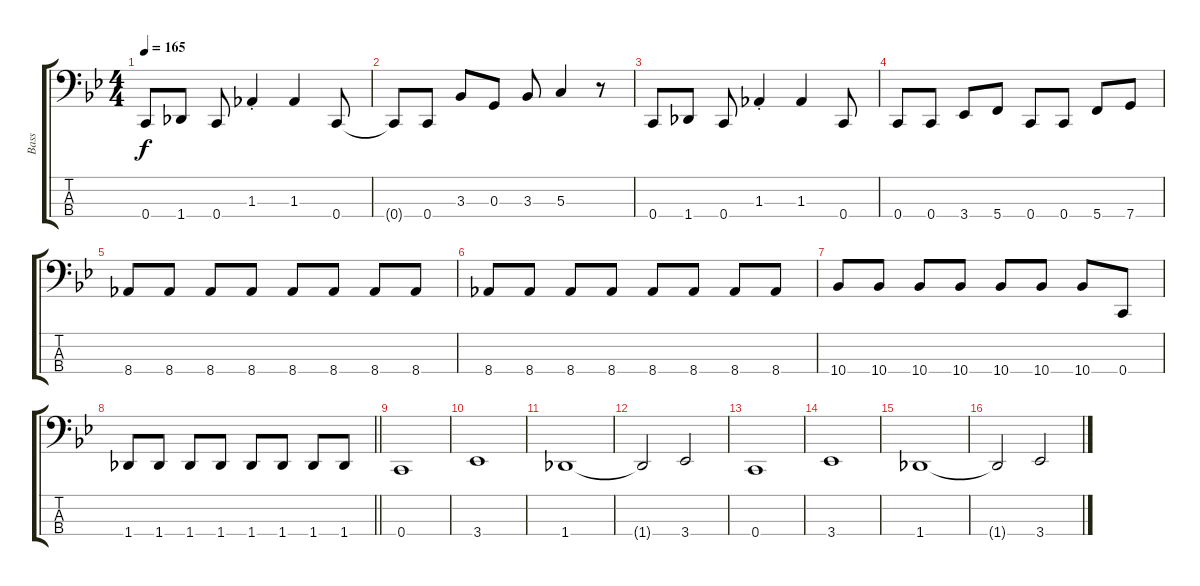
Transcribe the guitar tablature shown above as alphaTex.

\track ("Bass" "Bass") {instrument electricbassfinger}
\staff {score tabs}
\tuning (F2 C2 G1 C1) {hide}
\ts (4 4)
\tempo 165
\clef f4
\ks bb
0.4.8{dy f instrument electricbassfinger} 1.4.8 0.4.8 1.3{st}.4 1.3.4 0.4.8 |
0.4{t}.8 0.4.8 3.3.8 0.3.8 3.3.8 5.3.4 r.8 |
0.4.8 1.4.8 0.4.8 1.3{st}.4 1.3.4 0.4.8 |
0.4.8 0.4.8 3.4.8 5.4.8 0.4.8 0.4.8 5.4.8 7.4.8 |
8.4.8 8.4.8 8.4.8 8.4.8 8.4.8 8.4.8 8.4.8 8.4.8 |
8.4.8 8.4.8 8.4.8 8.4.8 8.4.8 8.4.8 8.4.8 8.4.8 |
10.4.8 10.4.8 10.4.8 10.4.8 10.4.8 10.4.8 10.4.8 0.4.8 |
\barLineRight lightlight
1.4.8 1.4.8 1.4.8 1.4.8 1.4.8 1.4.8 1.4.8 1.4.8 |
0.4.1 |
3.4.1 |
1.4.1 |
1.4{t}.2 3.4.2 |
0.4.1 |
3.4.1 |
1.4.1 |
1.4{t}.2 3.4.2
